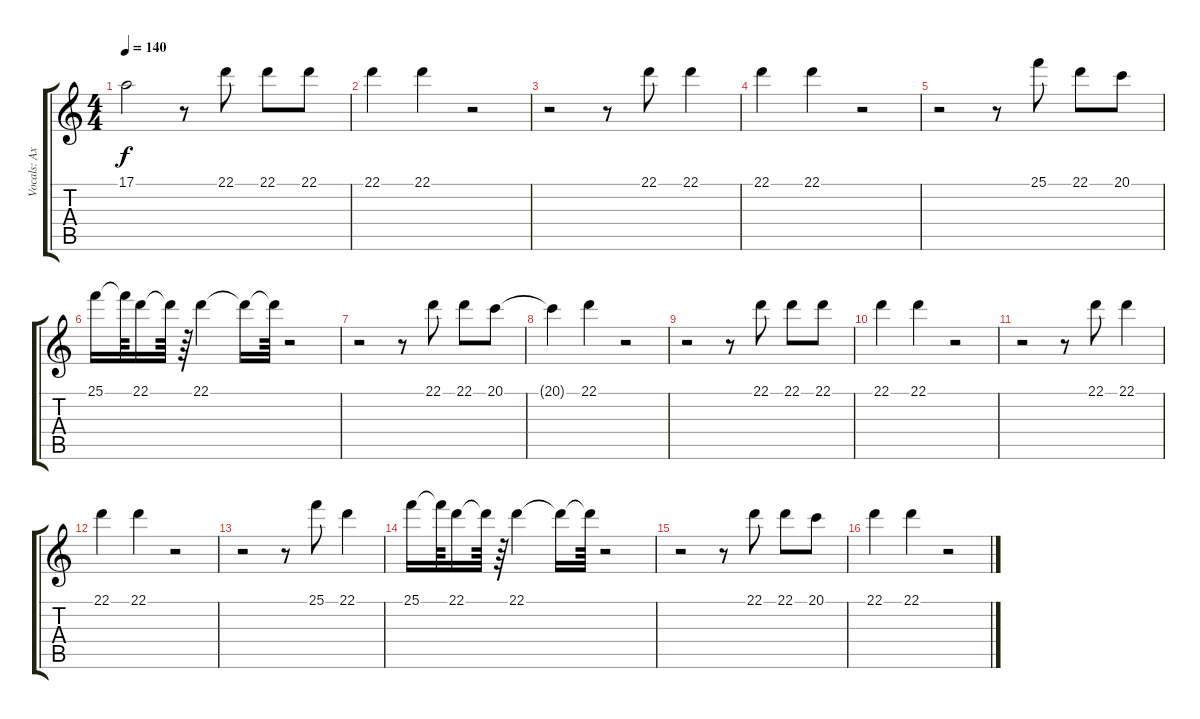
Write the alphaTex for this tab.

\track ("Vocals: Axl Rose" "Vocals: Ax") {instrument trumpet}
\staff {score tabs}
\tuning (E4 B3 G3 D3 A2 E2) {hide}
\ts (4 4)
\tempo 140
\clef g2
\ks c
17.1{t}.2{dy f} r.8 22.1.8 22.1.8 22.1.8 |
22.1.4 22.1.4 r.2 |
r.2 r.8 22.1.8 22.1.4 |
22.1.4 22.1.4 r.2 |
r.2 r.8 25.1.8 22.1.8 20.1.8 |
25.1.16 25.1{t}.64 22.1.16 22.1{t}.64 r.64 22.1.4 22.1{t}.16 22.1{t}.64 r.2 |
r.2 r.8 22.1.8 22.1.8 20.1.8 |
20.1{t}.4 22.1.4 r.2 |
r.2 r.8 22.1.8 22.1.8 22.1.8 |
22.1.4 22.1.4 r.2 |
r.2 r.8 22.1.8 22.1.4 |
22.1.4 22.1.4 r.2 |
r.2 r.8 25.1.8 22.1.4 |
25.1.16 25.1{t}.64 22.1.16 22.1{t}.64 r.64 22.1.4 22.1{t}.16 22.1{t}.64 r.2 |
r.2 r.8 22.1.8 22.1.8 20.1.8 |
22.1.4 22.1.4 r.2
